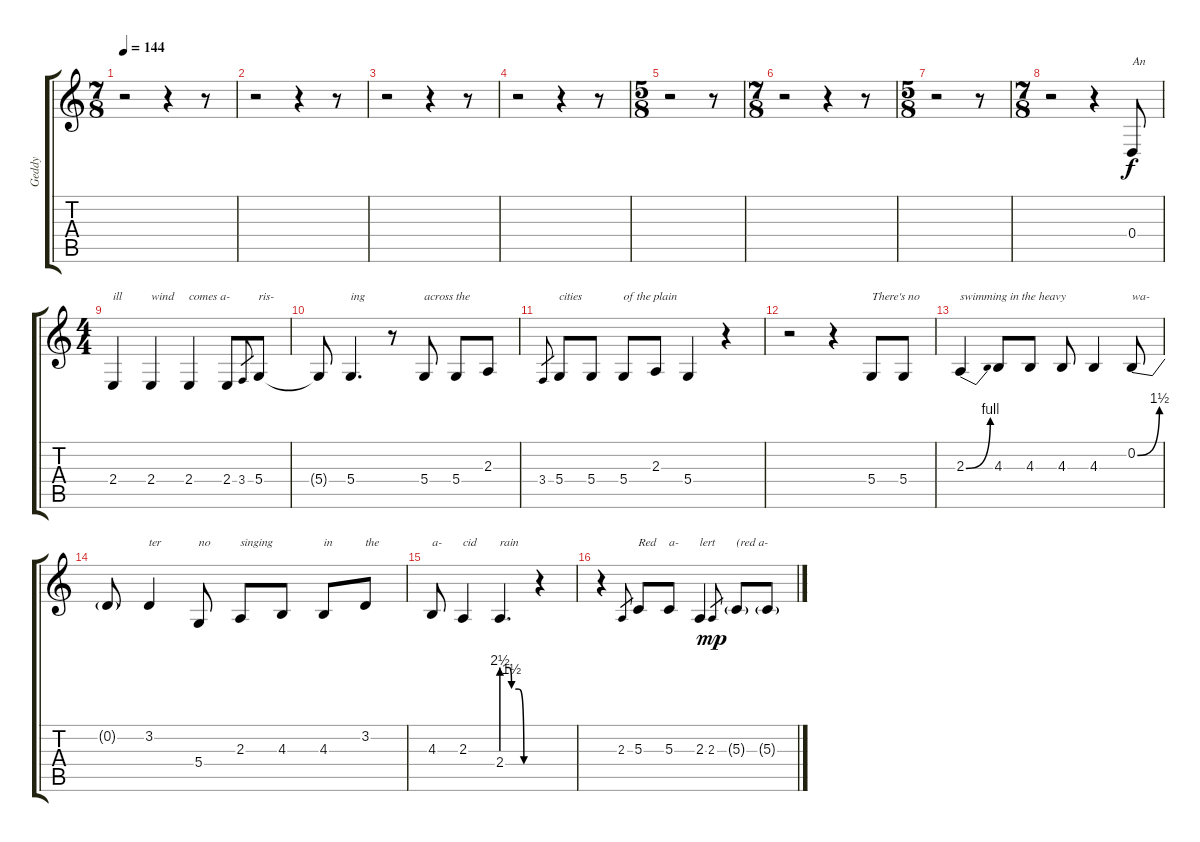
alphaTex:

\track ("Geddy" "Geddy") {instrument lead6voice}
\staff {score tabs}
\tuning (E4 B3 G3 D3 A2 E2) {hide}
\ts (7 8)
\tempo 144
\clef g2
\ks c
r.2{dy f} r.4 r.8 |
r.2 r.4 r.8 |
r.2 r.4 r.8 |
r.2 r.4 r.8 |
\ts (5 8)
r.2 r.8 |
\ts (7 8)
r.2 r.4 r.8 |
\ts (5 8)
r.2 r.8 |
\ts (7 8)
r.2 r.4 0.4.8{txt "An"} |
\ts (4 4)
2.4.4{txt "ill"} 2.4.4{txt "wind"} 2.4.4{txt "comes a-"} 2.4.8 3.4.8{gr} 5.4.8{txt "ris-"} |
5.4{t}.8 5.4.4{d txt "ing"} r.8 5.4.8{txt "across the"} 5.4.8 2.3.8 |
3.4.8{gr} 5.4.8{txt "cities"} 5.4.8 5.4.8{txt "of the plain"} 2.3.8 5.4.4 r.4 |
r.2 r.4 5.4.8{txt "There's no"} 5.4.8 |
2.3{be (bend 0 0 60 4)}.4{txt "swimming in the heavy"} 4.3.8 4.3.8 4.3.8 4.3.4 0.2{be (bend 0 0 60 6)}.8{txt "wa-"} |
0.2{t}.8 3.2.4{txt "ter"} 5.4.8{txt "no"} 2.3.8{txt "singing"} 4.3.8 4.3.8{txt "in"} 3.2.8{txt "the"} |
4.3.8{txt "a-"} 2.3.4{txt "cid"} 2.4{be (custom 0 10 15 10 20 6 35 6 45 0 60 0)}.4{d txt "rain"} r.4 |
r.4 2.3.8{gr} 5.3.8{txt "Red"} 5.3.8{txt "a-"} 2.3.4{txt "lert"} 2.3.8{gr dy mp} 5.3{g}.8{txt "(red a-"} 5.3{g}.8
